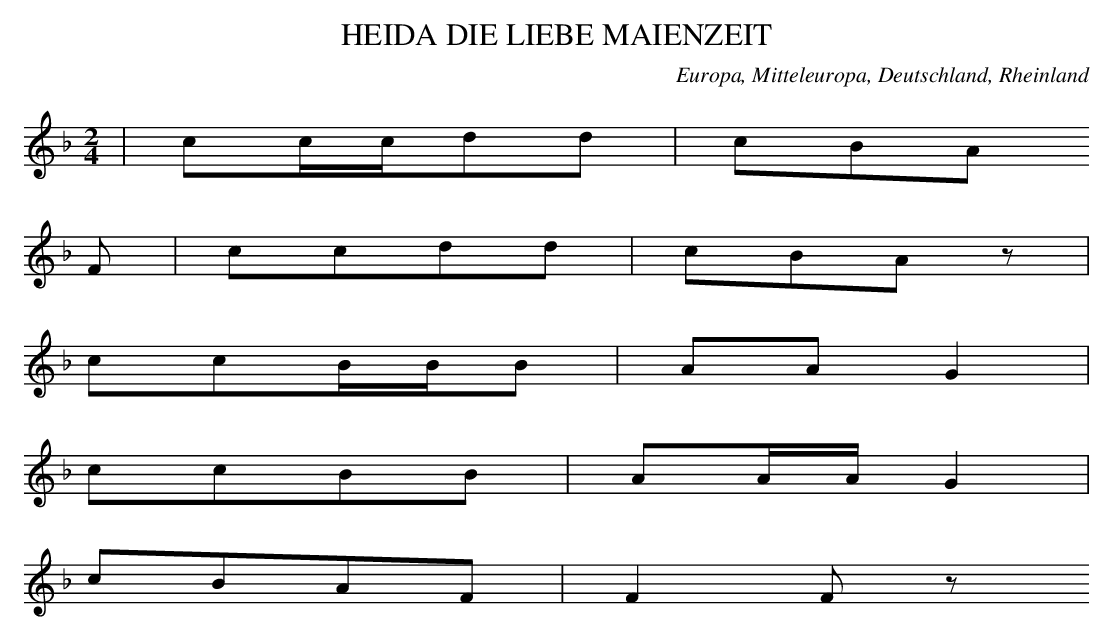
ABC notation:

X:1
T: HEIDA DIE LIEBE MAIENZEIT
O: Europa, Mitteleuropa, Deutschland, Rheinland
M: 2/4
L: 1/16
K: F
 | c2ccd2d2 | c2B2A2
F2 | c2c2d2d2 | c2B2A2z2 |
c2c2BBB2 | A2A2G4 |
c2c2B2B2 | A2AAG4 |
c2B2A2F2 | F4F2z2
